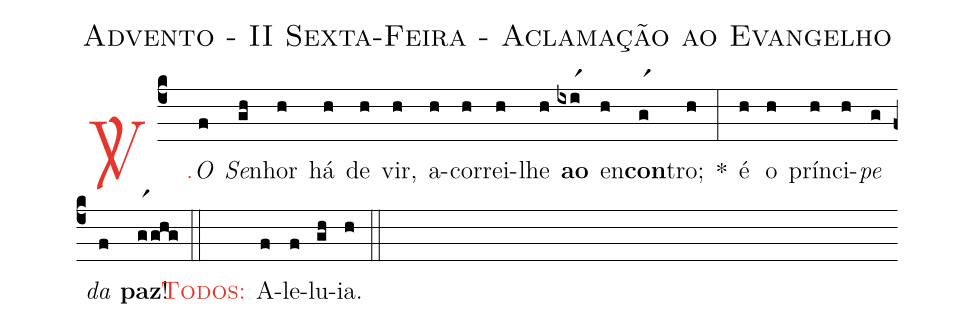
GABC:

name: Advento - II Sexta-Feira - Aclamação ao Evangelho;
%%
(c4)

<c><sp>V/</sp>.</c>() <i>O</i>(f) <i>Se</i>(gh)nhor(h) há(h) de(h) vir,(h) a(h)cor(h)rei-(h)lhe(h) <b>ao</b>(ixir1) en(h)<b>con</b>(gr1)tro;(h) *(:) é(h) o(h) prín(h)ci(h)<i>pe</i>(g) <i>da</i>(f) <b>paz</b>!(gr1ghg)

(::)

<c><sc>Todos</sc>:</c>() A(f)le(f)lu(gh)ia.(h)

(::)
